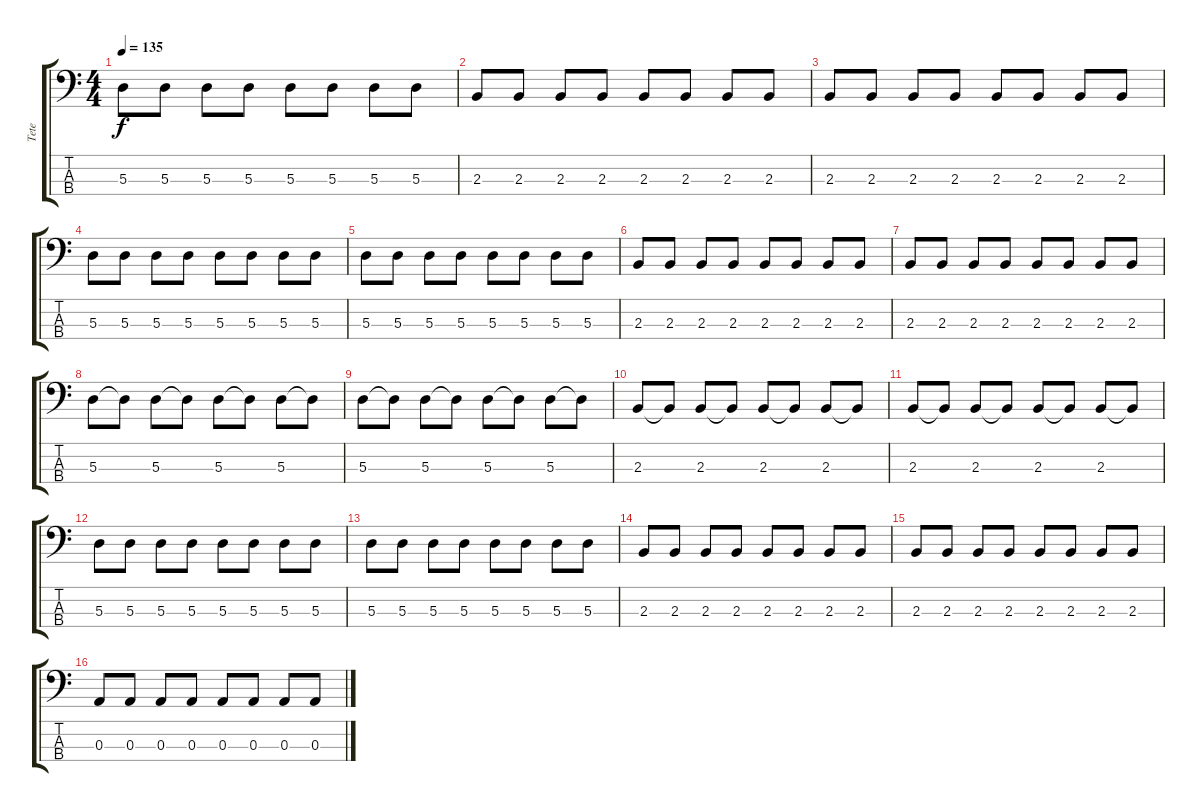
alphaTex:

\track ("Tete" "Tete") {instrument electricbassfinger}
\staff {score tabs}
\tuning (G2 D2 A1 E1) {hide}
\ts (4 4)
\tempo 135
\clef f4
\ks c
5.3.8{dy f} 5.3.8 5.3.8 5.3.8 5.3.8 5.3.8 5.3.8 5.3.8 |
2.3.8 2.3.8 2.3.8 2.3.8 2.3.8 2.3.8 2.3.8 2.3.8 |
2.3.8 2.3.8 2.3.8 2.3.8 2.3.8 2.3.8 2.3.8 2.3.8 |
5.3.8 5.3.8 5.3.8 5.3.8 5.3.8 5.3.8 5.3.8 5.3.8 |
5.3.8 5.3.8 5.3.8 5.3.8 5.3.8 5.3.8 5.3.8 5.3.8 |
2.3.8 2.3.8 2.3.8 2.3.8 2.3.8 2.3.8 2.3.8 2.3.8 |
2.3.8 2.3.8 2.3.8 2.3.8 2.3.8 2.3.8 2.3.8 2.3.8 |
5.3.8 5.3{t}.8 5.3.8 5.3{t}.8 5.3.8 5.3{t}.8 5.3.8 5.3{t}.8 |
5.3.8 5.3{t}.8 5.3.8 5.3{t}.8 5.3.8 5.3{t}.8 5.3.8 5.3{t}.8 |
2.3.8 2.3{t}.8 2.3.8 2.3{t}.8 2.3.8 2.3{t}.8 2.3.8 2.3{t}.8 |
2.3.8 2.3{t}.8 2.3.8 2.3{t}.8 2.3.8 2.3{t}.8 2.3.8 2.3{t}.8 |
5.3.8 5.3.8 5.3.8 5.3.8 5.3.8 5.3.8 5.3.8 5.3.8 |
5.3.8 5.3.8 5.3.8 5.3.8 5.3.8 5.3.8 5.3.8 5.3.8 |
2.3.8 2.3.8 2.3.8 2.3.8 2.3.8 2.3.8 2.3.8 2.3.8 |
2.3.8 2.3.8 2.3.8 2.3.8 2.3.8 2.3.8 2.3.8 2.3.8 |
0.3.8 0.3.8 0.3.8 0.3.8 0.3.8 0.3.8 0.3.8 0.3.8
